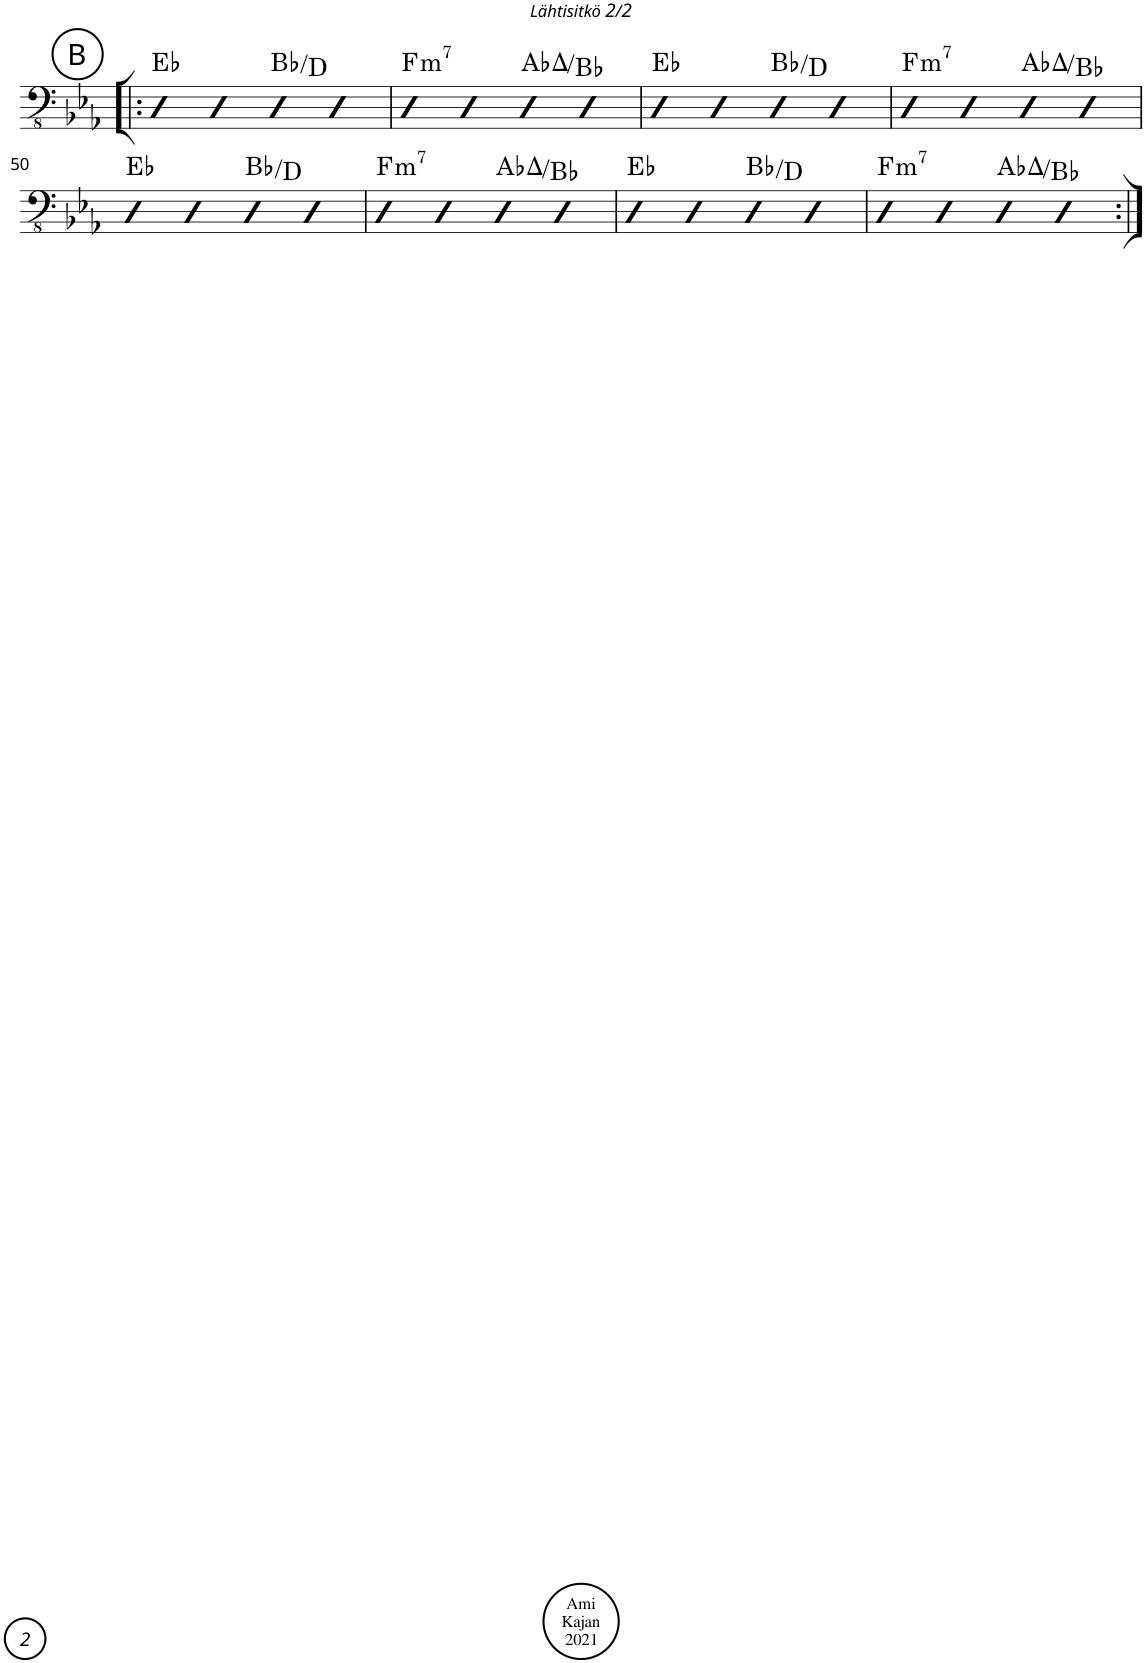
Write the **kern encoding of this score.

**kern	**harte
*part1	*part1
*staff1	*
*I"Acoustic Bass	*
*I'Bass	*
!!LO:PB:g=z
*clefFv4	*
*k[b-e-a-]	*
*M4/4	*
*met(c)	*
!!LO:REH:place=s1:a:cj:enc=circle:fs=14:t=B
=46!|:	=46!|:
4CC	Eb:maj
4CC	.
4CC	Bb:maj/3
4CC	.
=47	=47
!	!LO:H:kt=m7
4CC	F:min7
4CC	.
4CC	Ab:maj/2
4CC	.
=48	=48
4CC	Eb:maj
4CC	.
4CC	Bb:maj/3
4CC	.
=49	=49
!	!LO:H:kt=m7
4CC	F:min7
4CC	.
4CC	Ab:maj/2
4CC	.
!!LO:LB:g=z
=50	=50
4CC	Eb:maj
4CC	.
4CC	Bb:maj/3
4CC	.
=51	=51
!	!LO:H:kt=m7
4CC	F:min7
4CC	.
4CC	Ab:maj/2
4CC	.
=52	=52
4CC	Eb:maj
4CC	.
4CC	Bb:maj/3
4CC	.
=53	=53
!	!LO:H:kt=m7
4CC	F:min7
4CC	.
4CC	Ab:maj/2
4CC	.
=:|!	=:|!
*-	*-
